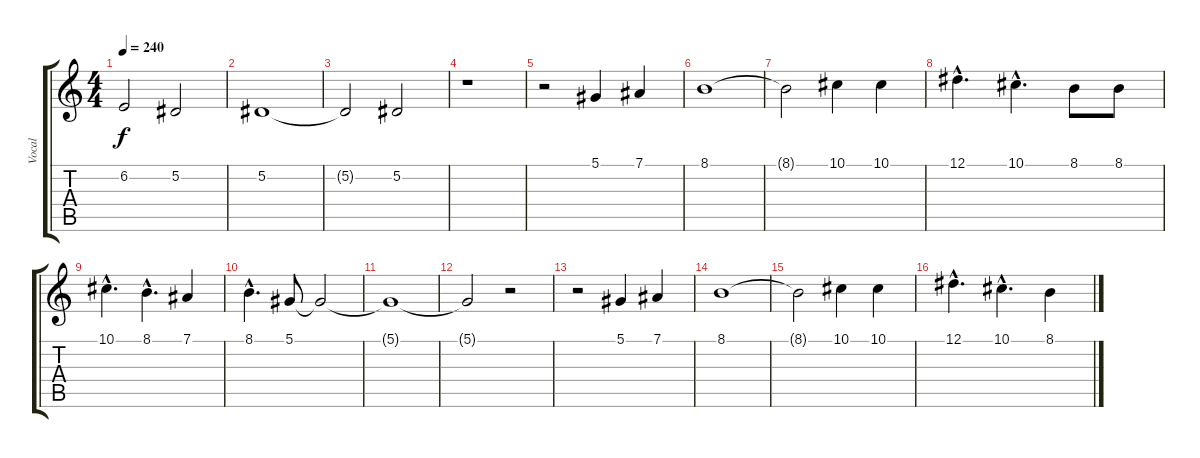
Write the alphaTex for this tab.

\track ("Vocal" "Vocal") {instrument altosax}
\staff {score tabs}
\tuning (Eb4 Bb3 Gb3 Db3 Ab2 Eb2) {hide}
\ts (4 4)
\tempo 240
\clef g2
\ks c
6.2{t}.2{dy f} 5.2.2 |
5.2.1 |
5.2{t}.2 5.2.2 |
r.1 |
r.2 5.1.4 7.1.4 |
8.1.1 |
8.1{t}.2 10.1.4 10.1.4 |
12.1{hac}.4{d} 10.1{hac}.4{d} 8.1.8 8.1.8 |
10.1{hac}.4{d} 8.1{hac}.4{d} 7.1.4 |
8.1{hac}.4{d} 5.1.8 5.1{t}.2 |
5.1{t}.1 |
5.1{t}.2 r.2 |
r.2 5.1.4 7.1.4 |
8.1.1 |
8.1{t}.2 10.1.4 10.1.4 |
12.1{hac}.4{d} 10.1{hac}.4{d} 8.1.4
